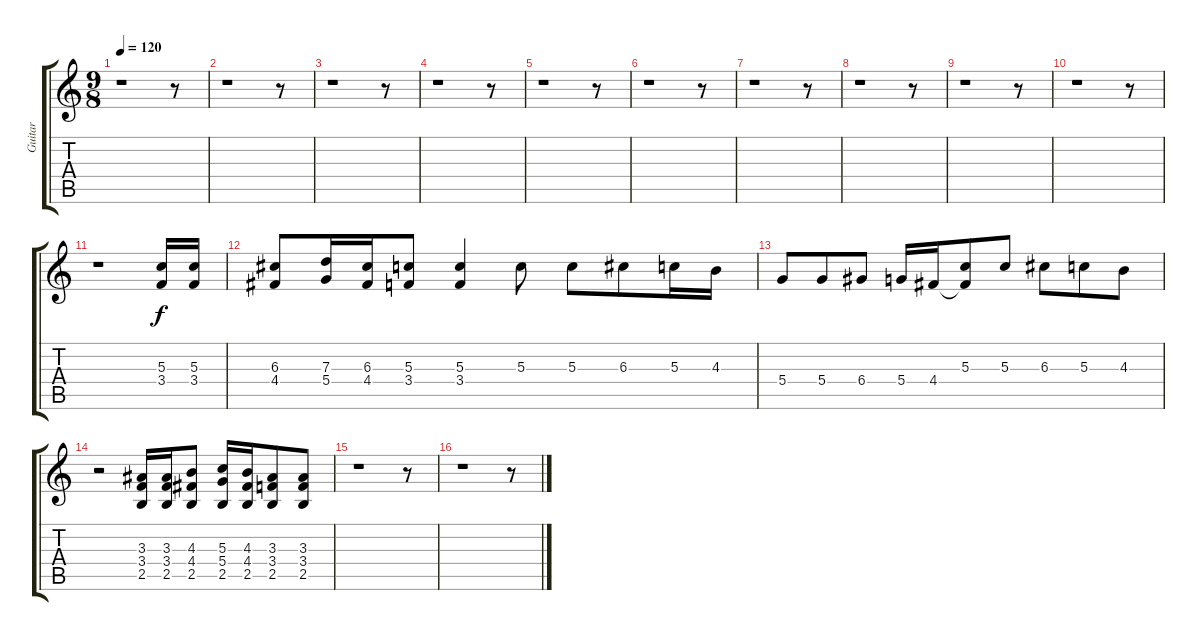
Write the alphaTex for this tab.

\track ("Guitar" "Guitar") {instrument acousticguitarsteel}
\staff {score tabs}
\tuning (E4 B3 G3 D3 A2 E2) {hide}
\ts (9 8)
\tempo 120
\clef g2
\ks c
r.1{dy f} r.8 |
r.1 r.8 |
r.1 r.8 |
r.1 r.8 |
r.1 r.8 |
r.1 r.8 |
r.1 r.8 |
r.1 r.8 |
r.1 r.8 |
r.1 r.8 |
r.1 (5.3 3.4).16 (5.3 3.4).16 |
(6.3 4.4).8 (7.3 5.4).16 (6.3 4.4).16 (5.3 3.4).8 (5.3 3.4).4 5.3.8 5.3.8 6.3.8 5.3.16 4.3.16 |
5.4.8 5.4.8 6.4.8 5.4.16 4.4.16 (5.3 4.4{t}).8 5.3.8 6.3.8 5.3.8 4.3.8 |
r.2 (3.3 3.4 2.5).16 (3.3 3.4 2.5).16 (4.3 4.4 2.5).8 (5.3 5.4 2.5).16 (4.3 4.4 2.5).16 (3.3 3.4 2.5).8 (3.3 3.4 2.5).8 |
r.1 r.8 |
r.1 r.8
